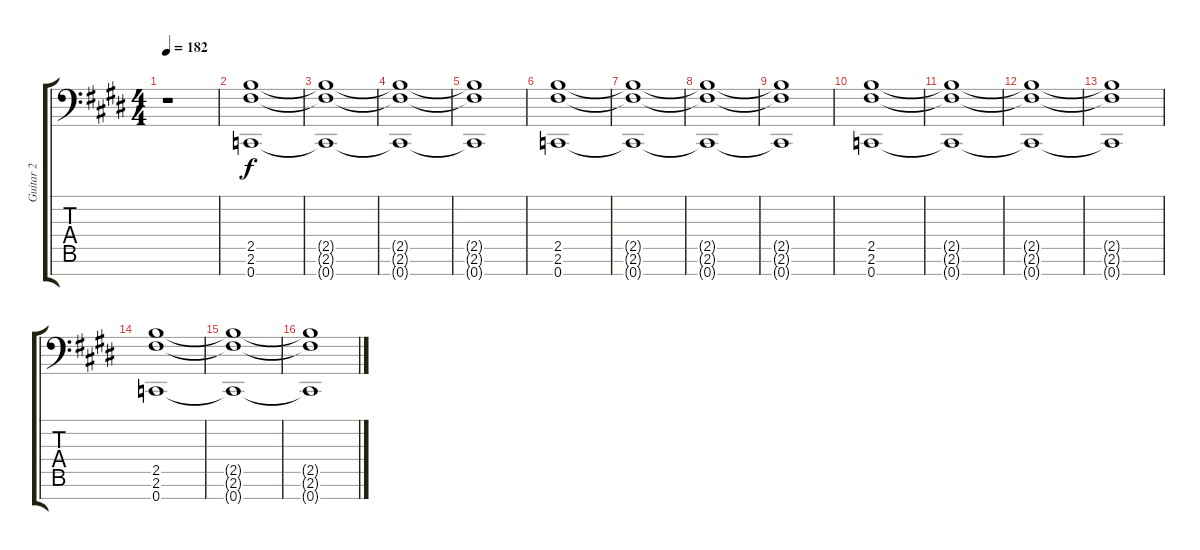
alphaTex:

\track ("Guitar 2" "Guitar 2") {instrument distortionguitar}
\staff {score tabs}
\tuning (E4 B3 G3 D3 A2 E2 C-1) {hide}
\ts (4 4)
\tempo 182
\clef f4
\ks c#minor
r.1{dy f instrument distortionguitar} |
(2.5 2.6 0.7).1 |
(2.5{t} 2.6{t} 0.7{t}).1 |
(2.5{t} 2.6{t} 0.7{t}).1 |
(2.5{t} 2.6{t} 0.7{t}).1 |
(2.5 2.6 0.7).1 |
(2.5{t} 2.6{t} 0.7{t}).1 |
(2.5{t} 2.6{t} 0.7{t}).1 |
(2.5{t} 2.6{t} 0.7{t}).1 |
(2.5 2.6 0.7).1 |
(2.5{t} 2.6{t} 0.7{t}).1 |
(2.5{t} 2.6{t} 0.7{t}).1 |
(2.5{t} 2.6{t} 0.7{t}).1 |
(2.5 2.6 0.7).1 |
(2.5{t} 2.6{t} 0.7{t}).1 |
(2.5{t} 2.6{t} 0.7{t}).1
